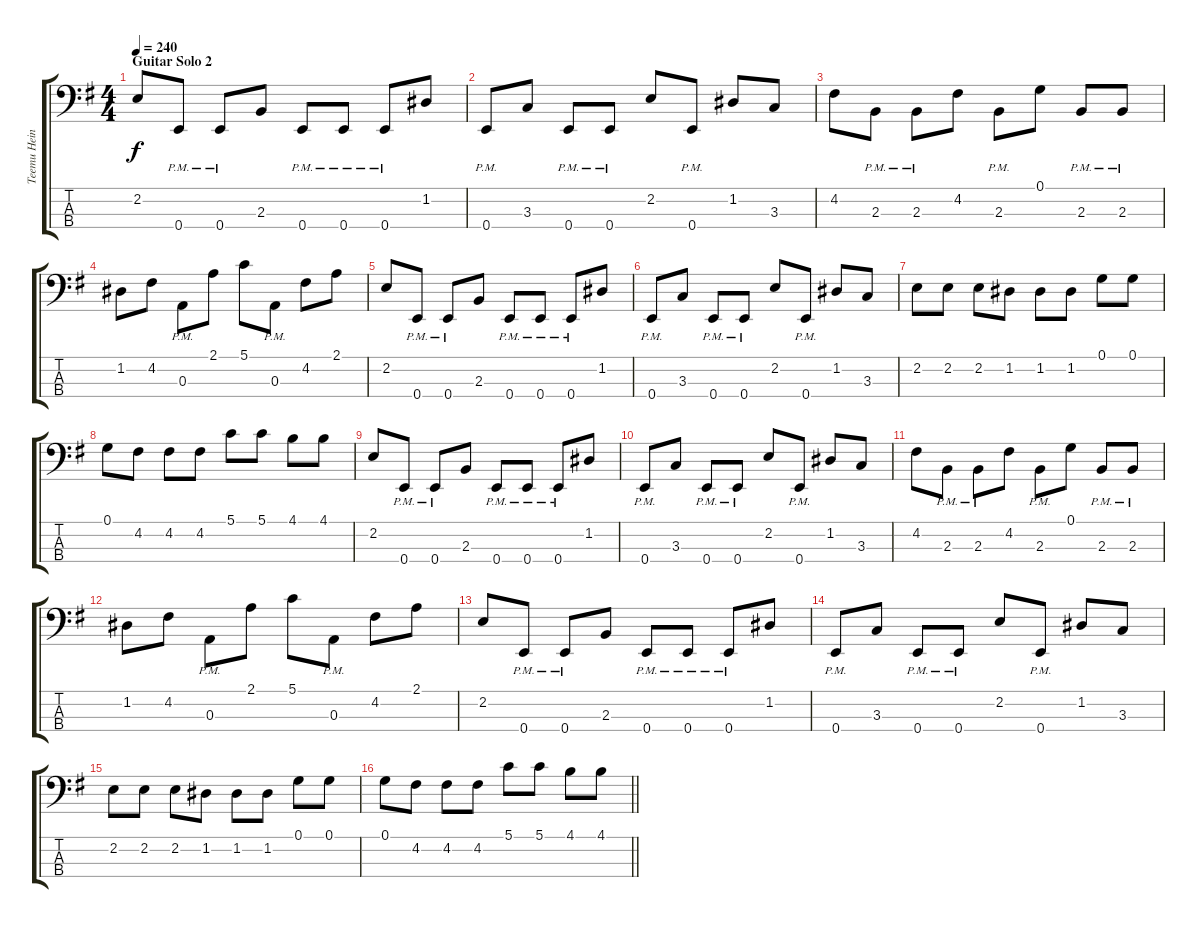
\track ("Teemu Heinola (bass)" "Teemu Hein") {instrument electricbasspick}
\staff {score tabs}
\tuning (G2 D2 A1 E1) {hide}
\ts (4 4)
\section ("" "Guitar Solo 2")
\tempo 240
\clef f4
\ks eminor
2.2.8{dy f} 0.4{pm}.8 0.4{pm}.8 2.3.8 0.4{pm}.8 0.4{pm}.8 0.4{pm}.8 1.2.8 |
0.4{pm}.8 3.3.8 0.4{pm}.8 0.4{pm}.8 2.2.8 0.4{pm}.8 1.2.8 3.3.8 |
4.2.8 2.3{pm}.8 2.3{pm}.8 4.2.8 2.3{pm}.8 0.1.8 2.3{pm}.8 2.3{pm}.8 |
1.2.8 4.2.8 0.3{pm}.8 2.1.8 5.1.8 0.3{pm}.8 4.2.8 2.1.8 |
2.2.8 0.4{pm}.8 0.4{pm}.8 2.3.8 0.4{pm}.8 0.4{pm}.8 0.4{pm}.8 1.2.8 |
0.4{pm}.8 3.3.8 0.4{pm}.8 0.4{pm}.8 2.2.8 0.4{pm}.8 1.2.8 3.3.8 |
2.2.8 2.2.8 2.2.8 1.2.8 1.2.8 1.2.8 0.1.8 0.1.8 |
0.1.8 4.2.8 4.2.8 4.2.8 5.1.8 5.1.8 4.1.8 4.1.8 |
2.2.8 0.4{pm}.8 0.4{pm}.8 2.3.8 0.4{pm}.8 0.4{pm}.8 0.4{pm}.8 1.2.8 |
0.4{pm}.8 3.3.8 0.4{pm}.8 0.4{pm}.8 2.2.8 0.4{pm}.8 1.2.8 3.3.8 |
4.2.8 2.3{pm}.8 2.3{pm}.8 4.2.8 2.3{pm}.8 0.1.8 2.3{pm}.8 2.3{pm}.8 |
1.2.8 4.2.8 0.3{pm}.8 2.1.8 5.1.8 0.3{pm}.8 4.2.8 2.1.8 |
2.2.8 0.4{pm}.8 0.4{pm}.8 2.3.8 0.4{pm}.8 0.4{pm}.8 0.4{pm}.8 1.2.8 |
0.4{pm}.8 3.3.8 0.4{pm}.8 0.4{pm}.8 2.2.8 0.4{pm}.8 1.2.8 3.3.8 |
2.2.8 2.2.8 2.2.8 1.2.8 1.2.8 1.2.8 0.1.8 0.1.8 |
\barLineRight lightlight
0.1.8 4.2.8 4.2.8 4.2.8 5.1.8 5.1.8 4.1.8 4.1.8
